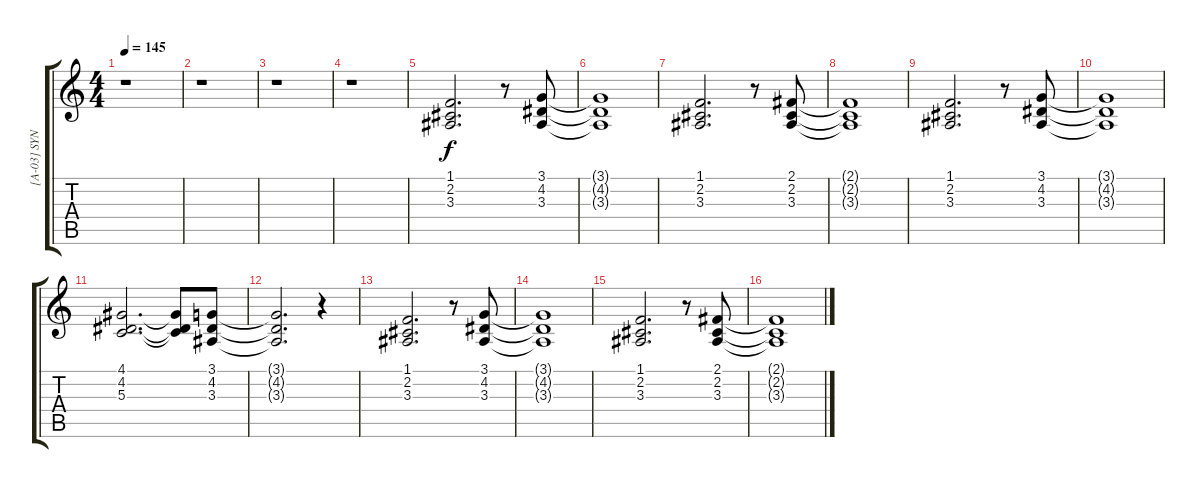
\track ("[A-03] SYNTH 1" "[A-03] SYN") {instrument synthstrings1}
\staff {score tabs}
\tuning (E4 B3 G3 D3 A2 E2) {hide}
\ts (4 4)
\tempo 145
\clef g2
\ks c
r.1{dy fff} |
r.1 |
r.1 |
r.1 |
(1.1 2.2 3.3).2{d dy f instrument synthstrings1} r.8 (3.1 4.2 3.3).8 |
(3.1{t} 4.2{t} 3.3{t}).1 |
(1.1 2.2 3.3).2{d} r.8 (2.1 2.2 3.3).8 |
(2.1{t} 2.2{t} 3.3{t}).1 |
(1.1 2.2 3.3).2{d} r.8 (3.1 4.2 3.3).8 |
(3.1{t} 4.2{t} 3.3{t}).1 |
(4.1 4.2 5.3).2{d} (4.1{t} 4.2{t} 5.3{t}).8 (3.1 4.2 3.3).8 |
(3.1{t} 4.2{t} 3.3{t}).2{d} r.4 |
(1.1 2.2 3.3).2{d} r.8 (3.1 4.2 3.3).8 |
(3.1{t} 4.2{t} 3.3{t}).1 |
(1.1 2.2 3.3).2{d} r.8 (2.1 2.2 3.3).8 |
(2.1{t} 2.2{t} 3.3{t}).1
